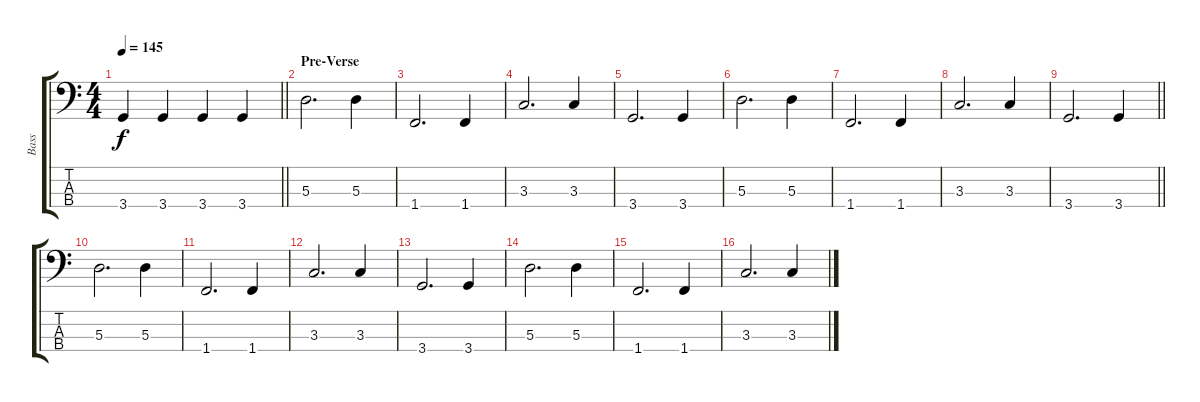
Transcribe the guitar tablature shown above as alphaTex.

\track ("Bass" "Bass") {instrument electricbasspick}
\staff {score tabs}
\tuning (G2 D2 A1 E1) {hide}
\ts (4 4)
\tempo 145
\clef f4
\barLineRight lightlight
\ks c
3.4.4{dy f} 3.4.4 3.4.4 3.4.4 |
\section ("" "Pre-Verse")
5.3.2{d} 5.3.4 |
1.4.2{d} 1.4.4 |
3.3.2{d} 3.3.4 |
3.4.2{d} 3.4.4 |
5.3.2{d} 5.3.4 |
1.4.2{d} 1.4.4 |
3.3.2{d} 3.3.4 |
\barLineRight lightlight
3.4.2{d} 3.4.4 |
5.3.2{d} 5.3.4 |
1.4.2{d} 1.4.4 |
3.3.2{d} 3.3.4 |
3.4.2{d} 3.4.4 |
5.3.2{d} 5.3.4 |
1.4.2{d} 1.4.4 |
3.3.2{d} 3.3.4
